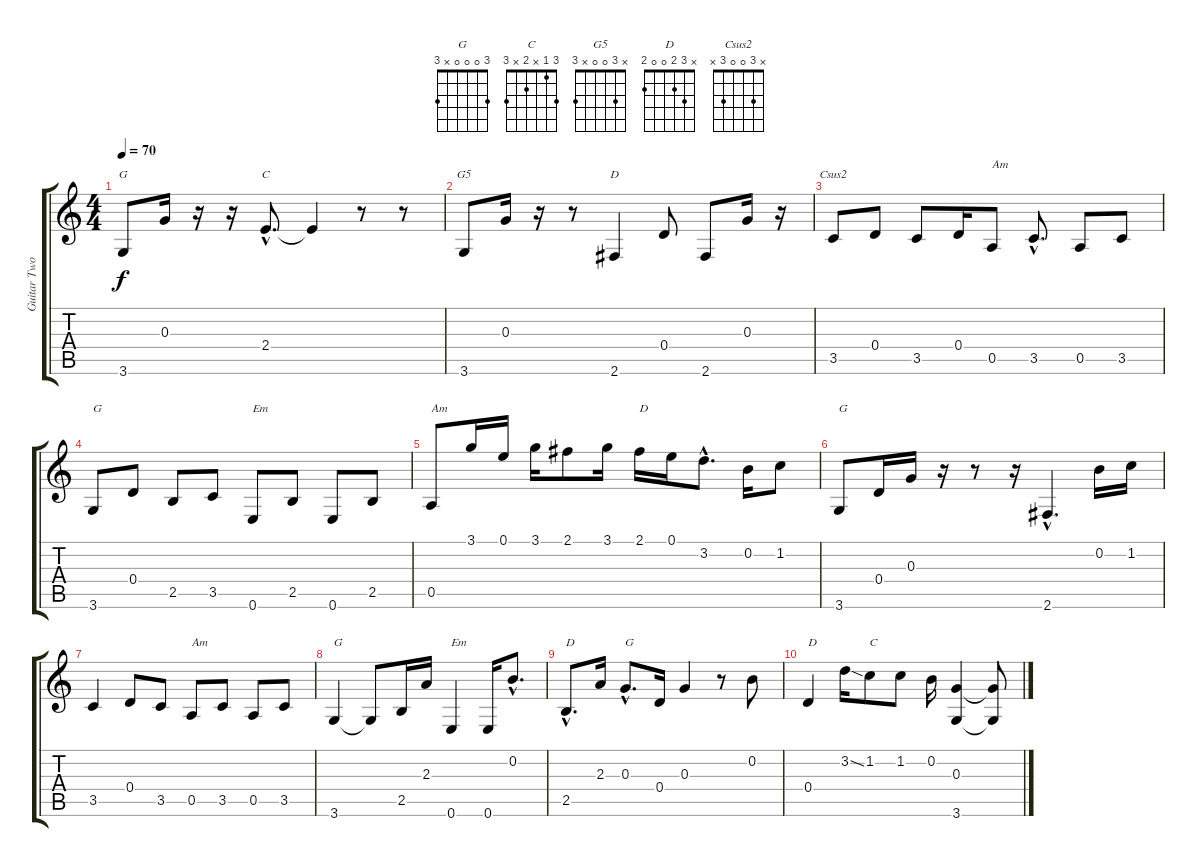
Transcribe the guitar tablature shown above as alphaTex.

\track ("Guitar Two" "Guitar Two") {instrument acousticguitarsteel}
\staff {score tabs}
\tuning (E4 B3 G3 D3 A2 E2) {hide}
\chord ("G" 3 0 0 0 x 3)
\chord ("C" 3 1 x 2 x 3)
\chord ("G5" x 3 0 0 x 3)
\chord ("D" x 3 2 0 0 2)
\chord ("Csus2" x 3 0 0 3 x)
\ts (4 4)
\tempo 70
\clef g2
\ks c
3.6.8{ch "G" dy f} 0.3.16 r.16 r.16 2.4{hac}.8{d ch "C"} 2.4{t}.4 r.8 r.8 |
3.6.8{ch "G5"} 0.3.16 r.16 r.8 2.6.4{ch "D"} 0.4.8 2.6.8 0.3.16 r.16 |
3.5.8{ch "Csus2"} 0.4.8 3.5.8 0.4.16 0.5.8{txt "Am"} 3.5{hac}.8{d} 0.5.8 3.5.8 |
3.6.8{txt "G"} 0.4.8 2.5.8 3.5.8 0.6.8{txt "Em"} 2.5.8 0.6.8 2.5.8 |
0.5.8{txt "Am"} 3.1.16 0.1.16 3.1.16 2.1.8 3.1.16 2.1.16{txt "D"} 0.1.16 3.2{hac}.8{d} 0.2.16 1.2.8 |
3.6.8{txt "G"} 0.4.16 0.3.16 r.16 r.8 r.16 2.6{hac}.4{d} 0.2.16 1.2.16 |
3.5.4 0.4.8 3.5.8 0.5.8{txt "Am"} 3.5.8 0.5.8 3.5.8 |
3.6.4{txt "G"} 3.6{t}.8 2.5.16 2.3.16 0.6.4{txt "Em"} 0.6.16 0.2{hac}.8{d} |
2.5{hac}.8{d txt "D"} 2.3.16 0.3{hac}.8{d txt "G"} 0.4.16 0.3.4 r.8 0.2.8 |
0.4.4{txt "D"} 3.2{ss}.16 1.2.8{txt "C"} 1.2.8 0.2.16 (0.3 3.6).4 (0.3{t} 3.6{t}).8
